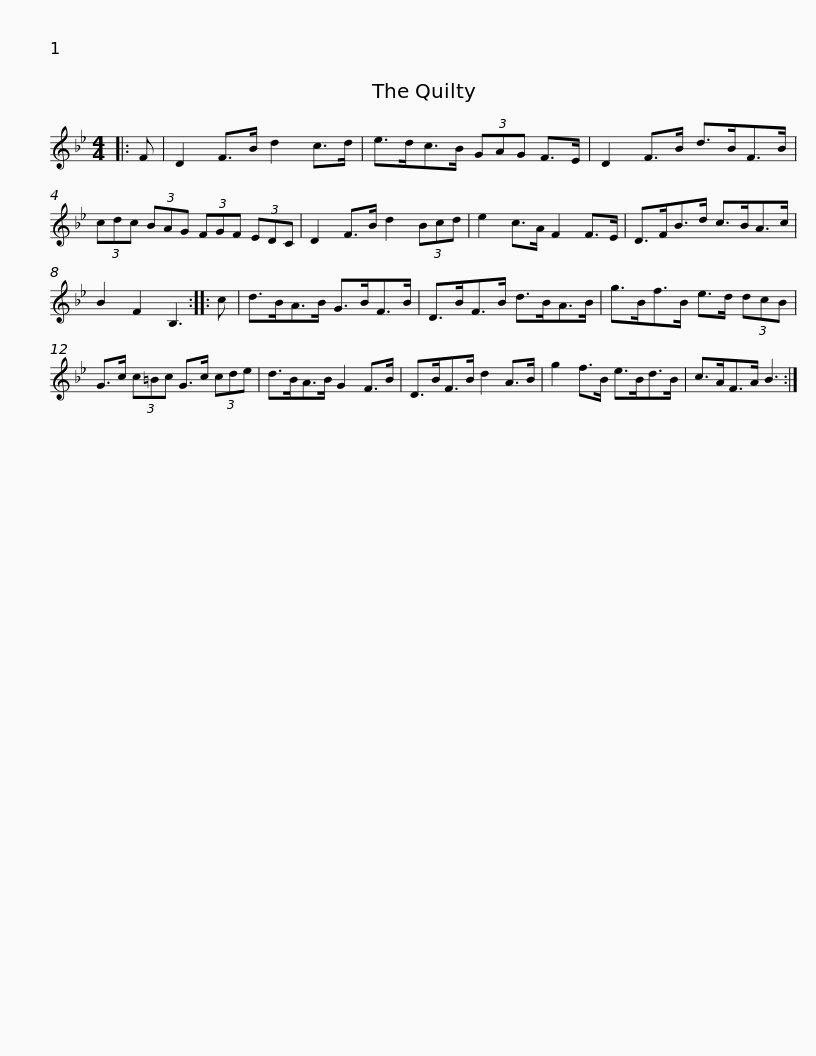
X:1
L:1/8
M:4/4
I:linebreak $
K:Bb
V:1 treble
V:1
|: F | D2 F>B d2 c>d | e>dc>B (3GAG F>E | D2 F>B d>BF>B | (3cdc (3BAG (3FGF (3EDC |$ %5
 D2 F>B d2 (3Bcd | e2 c>A F2 F>E | D>FB>d c>BA>c | B2 F2 B,3 :: c | %10
 d>BA>B G>BF>B |$ D>BF>B d>BA>B | g>Bf>B e>d (3dcB | G>c (3c=Bc G>c (3cde | d>BA>B G2 F>B |$ %15
 D>BF>B d2 A>B | g2 f>B e>Bd>B | c>AF>A B3 :| %18
